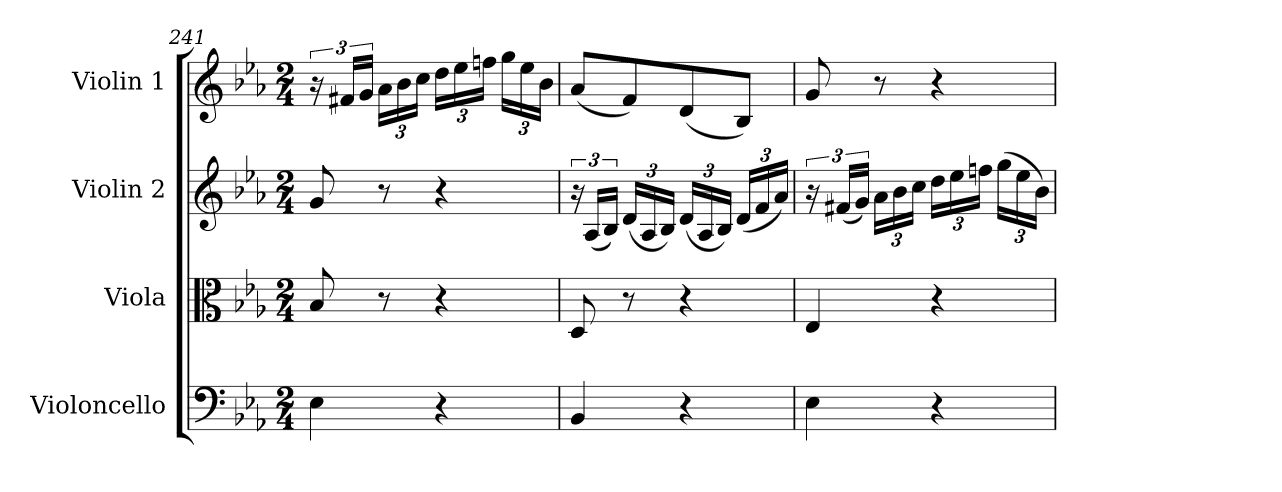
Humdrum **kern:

**kern	**kern	**kern	**kern
*part4	*part3	*part2	*part1
*staff4	*staff3	*staff2	*staff1
*I"Violoncello	*I"Viola	*I"Violin 2	*I"Violin 1
*I'Vc	*I'Vla	*I'Vln	*I'Vln
*clefF4	*clefC3	*clefG2	*clefG2
*k[b-e-a-]	*k[b-e-a-]	*k[b-e-a-]	*k[b-e-a-]
*M2/4	*M2/4	*M2/4	*M2/4
=241	=241	=241	=241
4E-\	8B-/	8g/	24r
.	.	.	24f#X/LL
.	.	.	24g/JJ
*	*	*	*Xbrackettup
.	8r	8r	24a-\LL
.	.	.	24b-\
.	.	.	24cc\JJ
4r	4r	4r	24dd\LL
.	.	.	24ee-\
.	.	.	24ffn\JJ
.	.	.	24gg\LL
.	.	.	24ee-\
.	.	.	24b-\JJ
!!LO:LB:g=z
=242	=242	=242	=242
4BB-/	8D/	24r	(<8a-/L
.	.	(<24A-/LL	.
.	.	24B-/JJ)	.
*	*	*Xbrackettup	*
.	8r	(<24d/LL	8f/)
.	.	24A-/	.
.	.	24B-/JJ)	.
4r	4r	(<24d/LL	(<8d/
.	.	24A-/	.
.	.	24B-/JJ)	.
.	.	(<24d/LL	8B-/J)
.	.	24f/	.
.	.	24a-/JJ)	.
=243	=243	=243	=243
*	*	*brackettup	*
4E-\	4E-/	24r	8g/
.	.	(<24f#X/LL	.
.	.	24g/JJ)	.
*	*	*Xbrackettup	*
.	.	24a-\LL	8r
.	.	24b-\	.
.	.	24cc\JJ	.
4r	4r	24dd\LL	4r
.	.	24ee-\	.
.	.	24ffn\JJ	.
.	.	(>24gg\LL	.
.	.	24ee-\	.
.	.	24b-\JJ)	.
=	=	=	=
*-	*-	*-	*-
